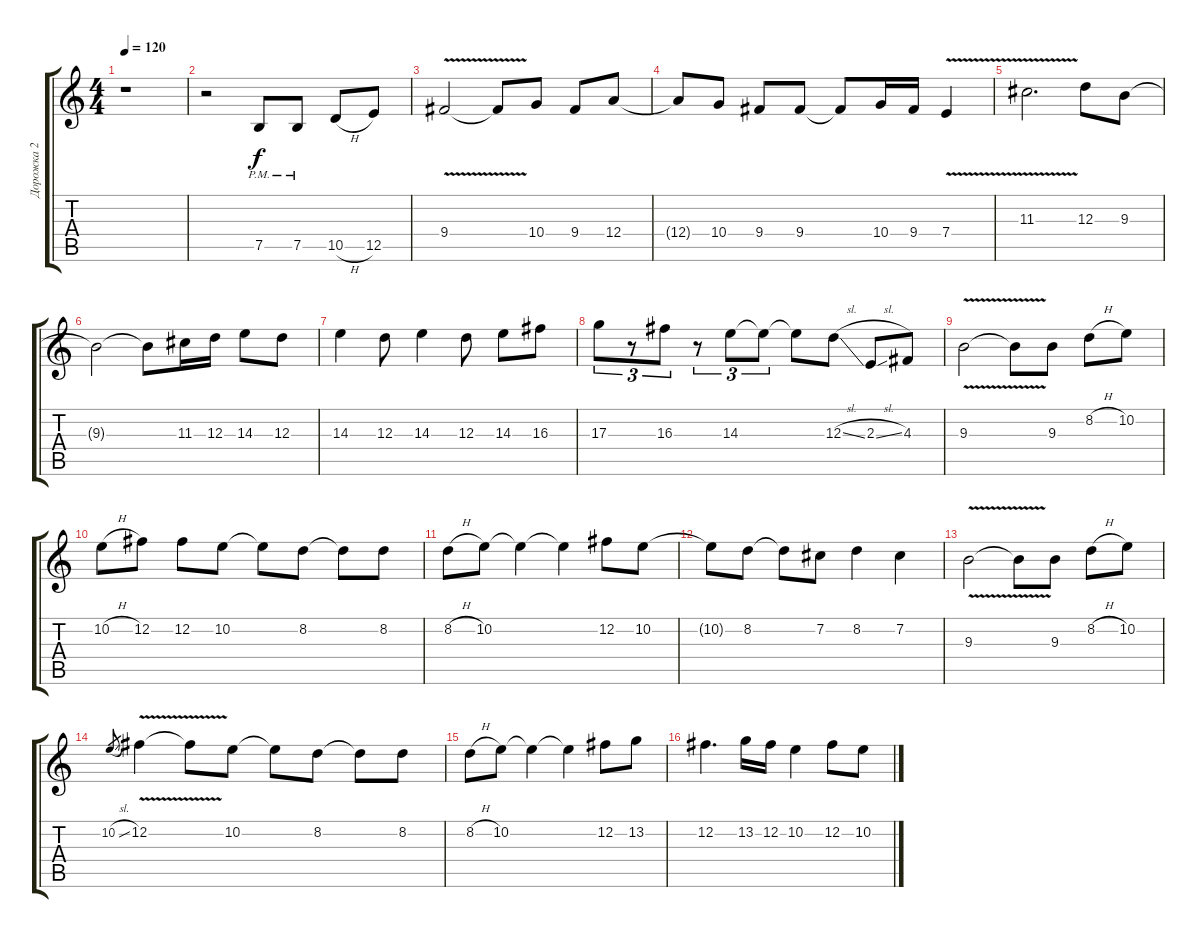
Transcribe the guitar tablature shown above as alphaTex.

\track ("Дорожка 2" "Дорожка 2") {instrument distortionguitar}
\staff {score tabs}
\tuning (B3 Gb3 D3 A2 E2 B1) {hide}
\ts (4 4)
\tempo 120
\clef g2
\ks c
r.1{dy f} |
r.2 7.5{pm}.8 7.5{pm}.8 10.5{h}.8 12.5.8 |
9.4{v}.2 9.4{t}.8 10.4.8 9.4.8 12.4.8 |
12.4{t}.8 10.4.8 9.4.8 9.4.8 9.4{t}.8 10.4.16 9.4.16 7.4{v}.4 |
11.3{v}.2{d} 12.3.8 9.3.8 |
9.3{t}.2 9.3{t}.8 11.3.16 12.3.16 14.3.8 12.3.8 |
14.3.4 12.3.8 14.3.4 12.3.8 14.3.8 16.3.8 |
17.3.8{tu (3 2)} r.8{tu (3 2)} 16.3.8{tu (3 2)} r.8{tu (3 2)} 14.3.8{tu (3 2)} 14.3{t}.8{tu (3 2)} 14.3{t}.8 12.3{sl}.8 2.3{sl}.8 4.3.8 |
9.3{v}.2 9.3{t}.8 9.3.8 8.2{h}.8 10.2.8 |
10.2{h}.8 12.2.8 12.2.8 10.2.8 10.2{t}.8 8.2.8 8.2{t}.8 8.2.8 |
8.2{h}.8 10.2.8 10.2{t}.4 10.2{t}.4 12.2.8 10.2.8 |
10.2{t}.8 8.2.8 8.2{t}.8 7.2.8 8.2.4 7.2.4 |
9.3{v}.2 9.3{t}.8 9.3.8 8.2{h}.8 10.2.8 |
10.2{sl}.8{gr} 12.2{v}.4 12.2{t}.8 10.2.8 10.2{t}.8 8.2.8 8.2{t}.8 8.2.8 |
8.2{h}.8 10.2.8 10.2{t}.4 10.2{t}.4 12.2.8 13.2.8 |
12.2.4{d} 13.2.16 12.2.16 10.2.4 12.2.8 10.2.8
